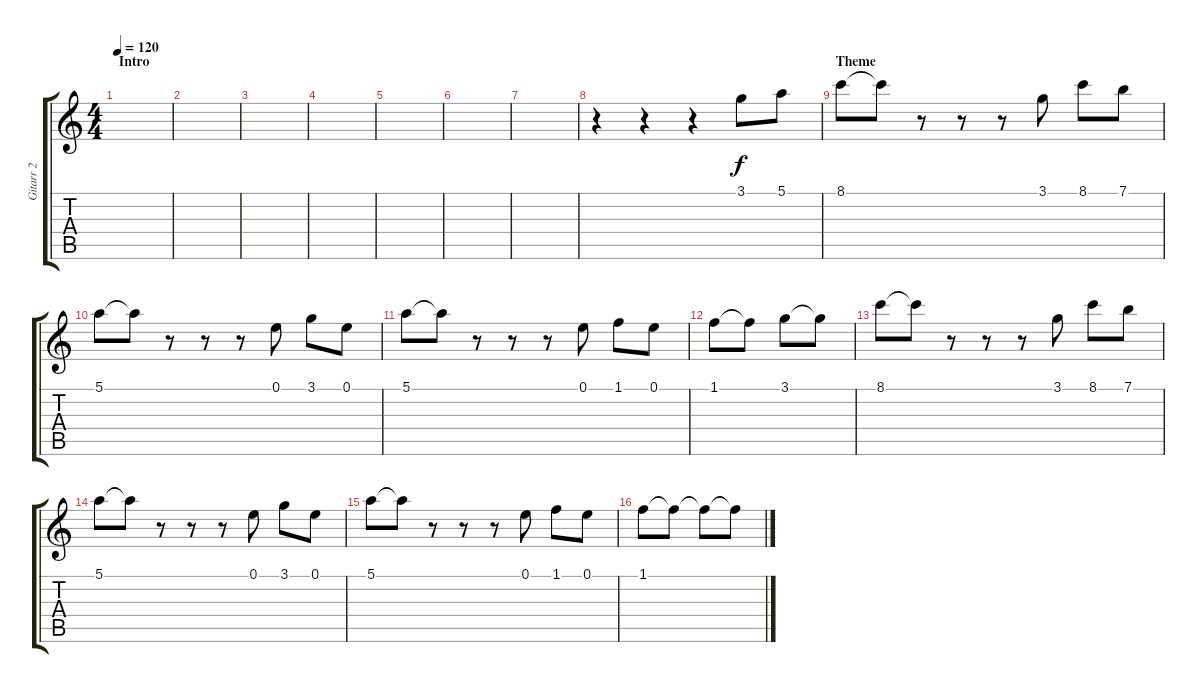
\track ("Gitarr 2" "Gitarr 2") {instrument acousticguitarsteel}
\staff {score tabs}
\tuning (E4 B3 G3 D3 A2 E2) {hide}
\ts (4 4)
\section ("" "Intro")
\tempo 120
\clef g2
\ks c
|
|
|
|
|
|
|
r.4 r.4 r.4 3.1.8 5.1.8 |
\section ("" "Theme")
8.1.8 8.1{t}.8 r.8 r.8 r.8 3.1.8 8.1.8 7.1.8 |
5.1.8 5.1{t}.8 r.8 r.8 r.8 0.1.8 3.1.8 0.1.8 |
5.1.8 5.1{t}.8 r.8 r.8 r.8 0.1.8 1.1.8 0.1.8 |
1.1.8 1.1{t}.8 3.1.8 3.1{t}.8 |
8.1.8 8.1{t}.8 r.8 r.8 r.8 3.1.8 8.1.8 7.1.8 |
5.1.8 5.1{t}.8 r.8 r.8 r.8 0.1.8 3.1.8 0.1.8 |
5.1.8 5.1{t}.8 r.8 r.8 r.8 0.1.8 1.1.8 0.1.8 |
1.1.8 1.1{t}.8 1.1{t}.8 1.1{t}.8
